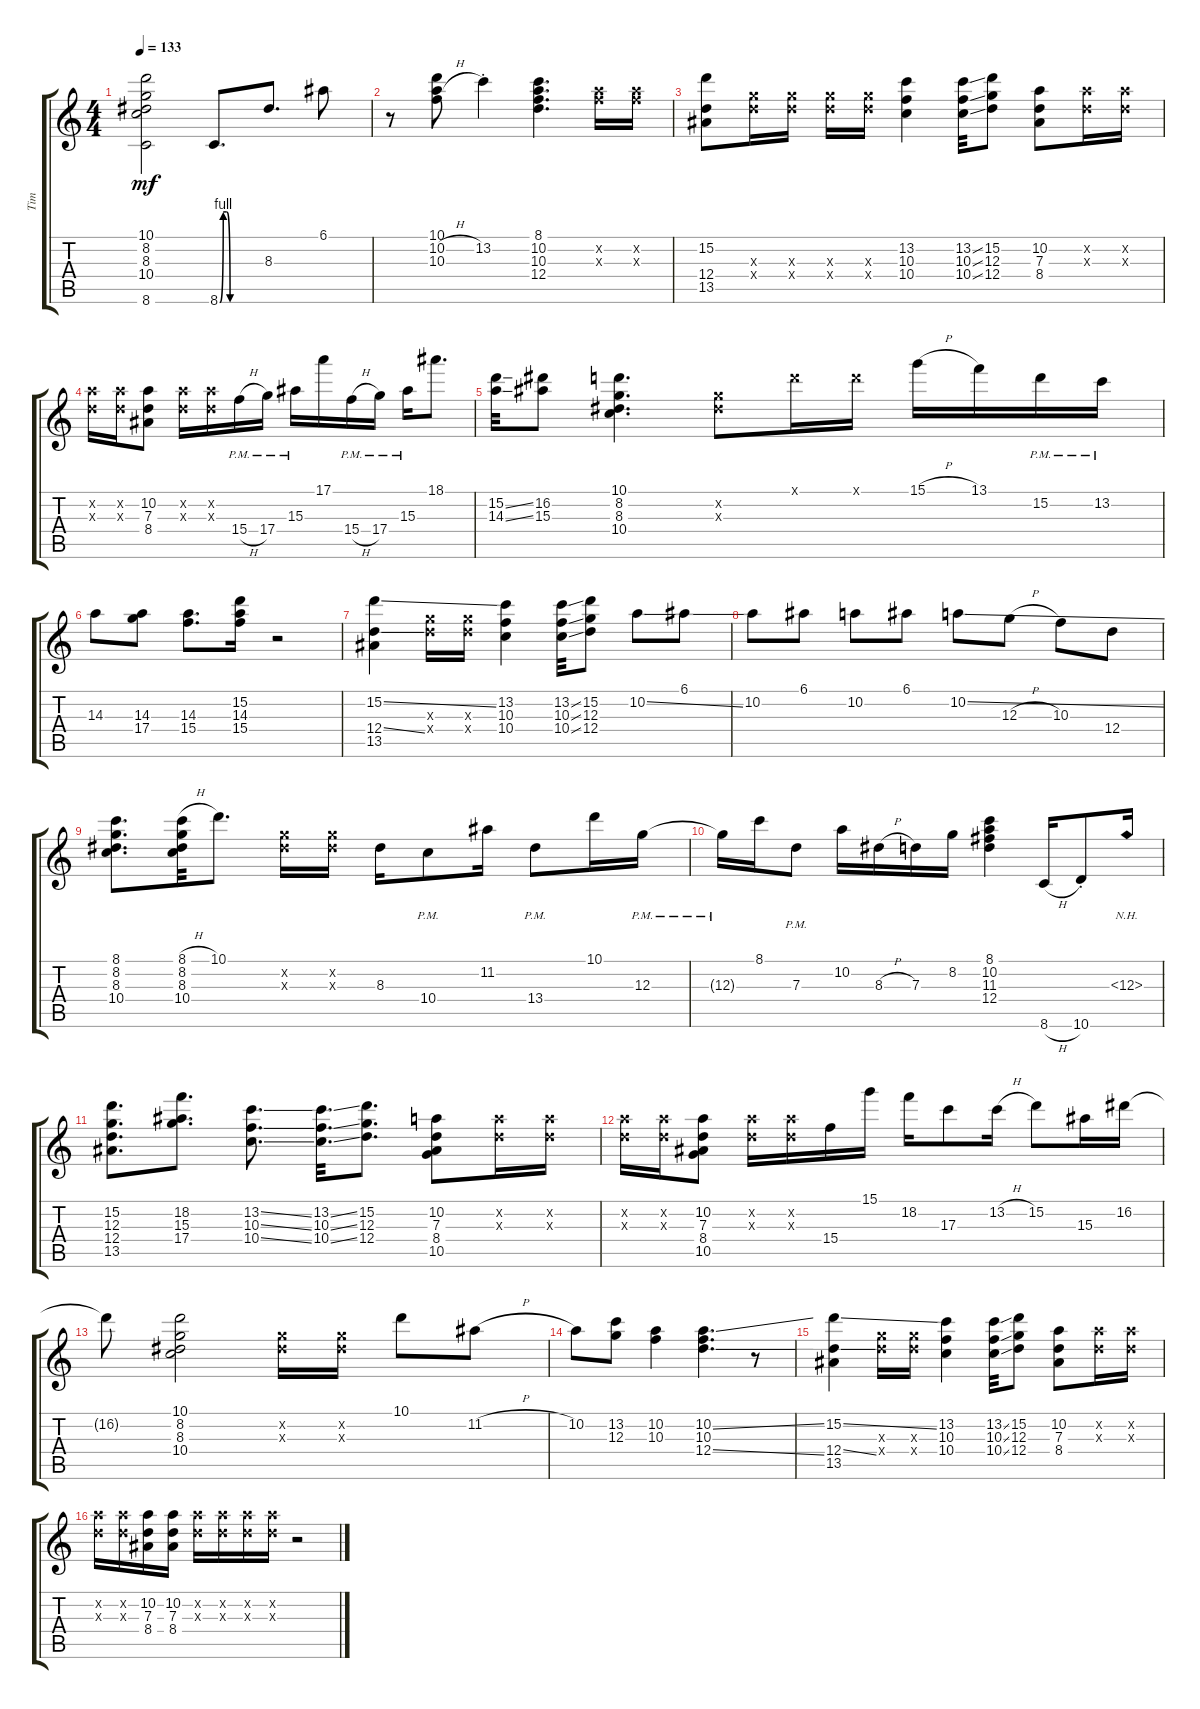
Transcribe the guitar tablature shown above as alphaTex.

\track ("Tim" "Tim") {instrument acousticguitarsteel}
\staff {score tabs}
\tuning (E4 B3 G3 D3 A2 E2) {hide}
\ts (4 4)
\tempo 133
\clef g2
\ks c
(10.1 8.2 8.3 10.4 8.6).2{dy mf} 8.6{be (custom 0 0 5 4 10 4 15 0 60 0)}.8{d} 8.3.8{d} 6.1.8 |
r.8 (10.1 10.2{h} 10.3).8 13.2{st}.4 (8.1 10.2 10.3 12.4).4{d} (10.2{x} 10.3{x}).16 (10.2{x} 10.3{x}).16 |
(15.2 12.4 13.5).8 (12.3{x} 12.4{x}).16 (12.3{x} 12.4{x}).16 (12.3{x} 12.4{x}).16 (12.3{x} 12.4{x}).16 (13.2 10.3 10.4).4 (13.2{ss} 10.3{ss} 10.4{ss}).32 (15.2 12.3 12.4).8 (10.2 7.3 8.4).8 (10.2{x} 7.3{x}).16 (10.2{x} 7.3{x}).16 |
(10.2{x} 7.3{x}).16 (10.2{x} 7.3{x}).16 (10.2 7.3 8.4).8 (10.2{x} 7.3{x}).16 (10.2{x} 7.3{x}).16 15.4{h pm}.16 17.4{pm}.16 15.3{pm}.16 17.1.16 15.4{h pm}.16 17.4{pm}.16 15.3{pm}.16 18.1.8{d} |
(15.2{ss} 14.3{ss}).32 (16.2 15.3).8 (10.1 8.2 8.3 10.4).4{d} (8.2{x} 8.3{x}).8 10.1{x}.16 10.1{x}.16 15.1{h}.16 13.1.16 15.2{pm}.16 13.2{pm}.16 |
14.3.8 (14.3 17.4).8 (14.3 15.4).8{d} (15.2 14.3 15.4).16 r.2 |
(15.2{ss} 12.4{ss} 13.5).4 (12.3{x} 12.4{x}).16 (12.3{x} 12.4{x}).16 (13.2 10.3 10.4).4 (13.2{ss} 10.3{ss} 10.4{ss}).32 (15.2 12.3 12.4).8 10.2{ss}.8 6.1.8 |
10.2.8 6.1.8 10.2.8 6.1.8 10.2{ss}.8 12.3{h}.8 10.3.8 12.4.8 |
(8.1 8.2 8.3 10.4).8{d} (8.1{h} 8.2 8.3 10.4).32 10.1.8{d} (8.2{x} 8.3{x}).16 (8.2{x} 8.3{x}).16 8.3.16 10.4{pm}.8 11.2.16 13.4{pm}.8 10.1.16 12.3{pm}.16 |
12.3{pm t}.16 8.1.16 7.3{pm}.8 10.2.16 8.3{h}.16 7.3.16 8.2.16 (8.1 10.2 11.3 12.4).4 8.6{h}.16 10.6{st}.8 12.3{nh}.16 |
(15.2 12.3 12.4 13.5).8{d} (18.2 15.3 17.4).8{d} (13.2{ss} 10.3{ss} 10.4{ss}).8{d} (13.2{ss} 10.3{ss} 10.4{ss}).32{d} (15.2 12.3 12.4).8{d} (10.2 7.3 8.4 10.5).8 (10.2{x} 7.3{x}).16 (10.2{x} 7.3{x}).16 |
(10.2{x} 7.3{x}).16 (10.2{x} 7.3{x}).16 (10.2 7.3 8.4 10.5).8 (10.2{x} 7.3{x}).16 (10.2{x} 7.3{x}).16 15.4.16 15.1.16 18.2.16 17.3.8 13.2{h}.16 15.2.8 15.3.16 16.2.16 |
16.2{t}.8 (10.1 8.2 8.3 10.4).2 (8.2{x} 8.3{x}).16 (8.2{x} 8.3{x}).16 10.1.8 11.2{h}.8 |
10.2.8 (13.2 12.3).8 (10.2 10.3).4 (10.2{ss} 10.3 12.4{ss}).4{d} r.8 |
(15.2{ss} 12.4{ss} 13.5).4 (12.3{x} 12.4{x}).16 (12.3{x} 12.4{x}).16 (13.2 10.3 10.4).4 (13.2{ss} 10.3{ss} 10.4{ss}).32 (15.2 12.3 12.4).8 (10.2 7.3 8.4).8 (10.2{x} 7.3{x}).16 (10.2{x} 7.3{x}).16 |
(10.2{x} 7.3{x}).16 (10.2{x} 7.3{x}).16 (10.2 7.3 8.4).16 (10.2 7.3 8.4).16 (10.2{x} 7.3{x}).16 (10.2{x} 7.3{x}).16 (10.2{x} 7.3{x}).16 (10.2{x} 7.3{x}).16 r.2
